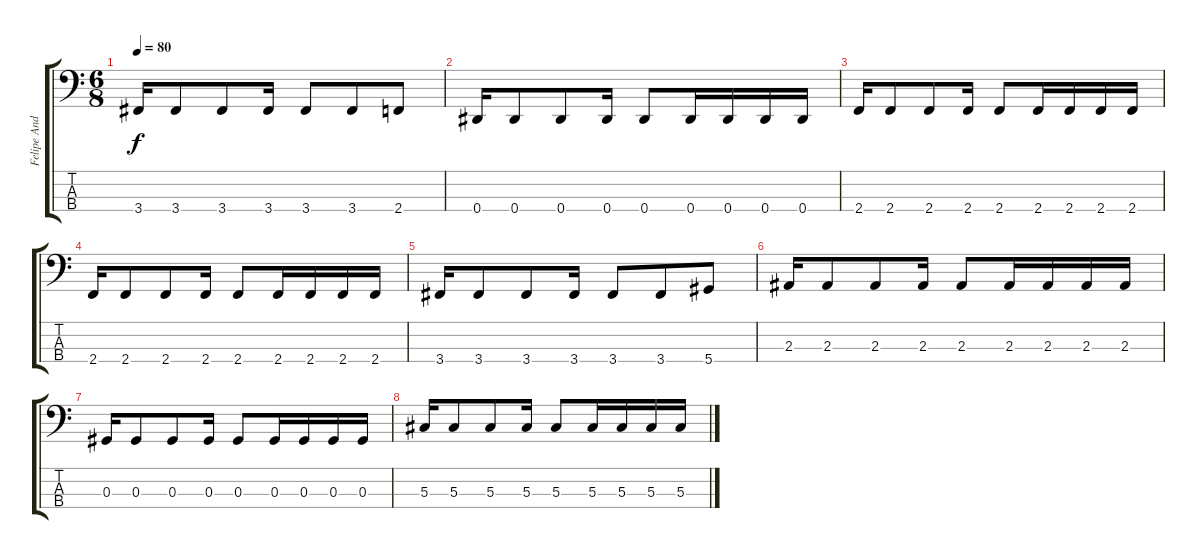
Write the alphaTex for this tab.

\track ("Felipe Andreoli" "Felipe And") {instrument electricbassfinger}
\staff {score tabs}
\tuning (Gb2 Db2 Ab1 Eb1) {hide}
\ts (6 8)
\tempo 80
\clef f4
\ks c
3.4.16{dy f} 3.4.8 3.4.8 3.4.16 3.4.8 3.4.8 2.4.8 |
0.4.16 0.4.8 0.4.8 0.4.16 0.4.8 0.4.16 0.4.16 0.4.16 0.4.16 |
2.4.16 2.4.8 2.4.8 2.4.16 2.4.8 2.4.16 2.4.16 2.4.16 2.4.16 |
2.4.16 2.4.8 2.4.8 2.4.16 2.4.8 2.4.16 2.4.16 2.4.16 2.4.16 |
3.4.16 3.4.8 3.4.8 3.4.16 3.4.8 3.4.8 5.4.8 |
2.3.16 2.3.8 2.3.8 2.3.16 2.3.8 2.3.16 2.3.16 2.3.16 2.3.16 |
0.3.16 0.3.8 0.3.8 0.3.16 0.3.8 0.3.16 0.3.16 0.3.16 0.3.16 |
5.3.16 5.3.8 5.3.8 5.3.16 5.3.8 5.3.16 5.3.16 5.3.16 5.3.16
